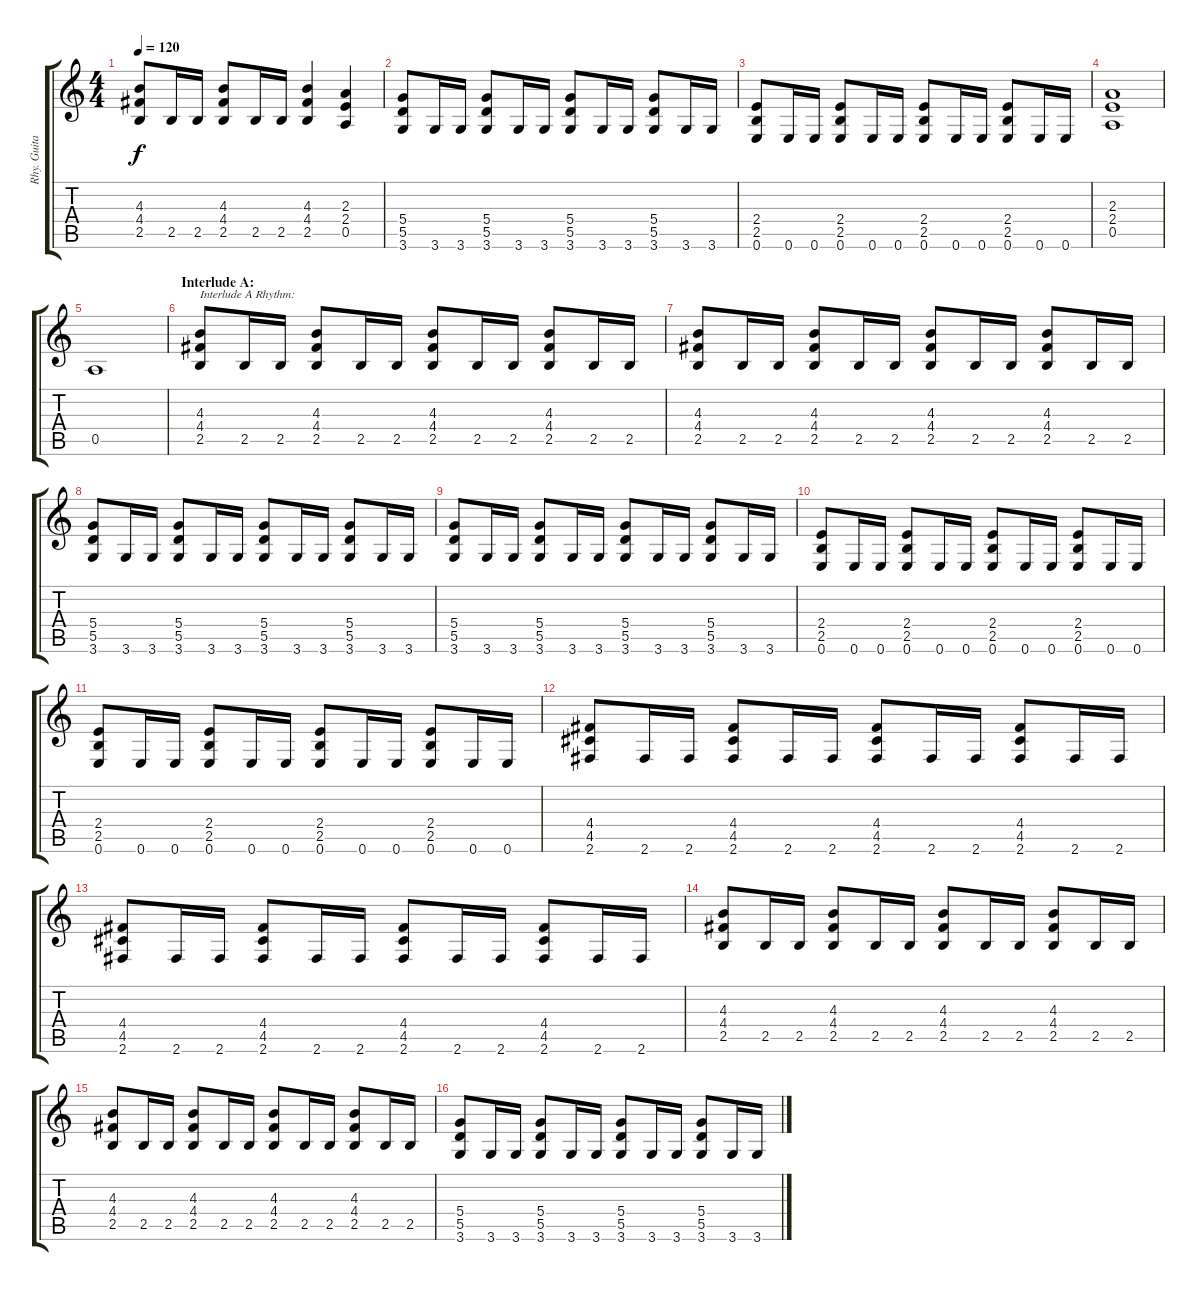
\track ("Rhy. Guitar 2" "Rhy. Guita") {instrument distortionguitar}
\staff {score tabs}
\tuning (E4 B3 G3 D3 A2 E2) {hide}
\ts (4 4)
\tempo 120
\clef g2
\ks c
(4.3 4.4 2.5).8{dy f} 2.5.16 2.5.16 (4.3 4.4 2.5).8 2.5.16 2.5.16 (4.3 4.4 2.5).4 (2.3 2.4 0.5).4 |
(5.4 5.5 3.6).8 3.6.16 3.6.16 (5.4 5.5 3.6).8 3.6.16 3.6.16 (5.4 5.5 3.6).8 3.6.16 3.6.16 (5.4 5.5 3.6).8 3.6.16 3.6.16 |
(2.4 2.5 0.6).8 0.6.16 0.6.16 (2.4 2.5 0.6).8 0.6.16 0.6.16 (2.4 2.5 0.6).8 0.6.16 0.6.16 (2.4 2.5 0.6).8 0.6.16 0.6.16 |
(2.3 2.4 0.5).1 |
0.5.1 |
\section ("" "Interlude A:")
(4.3 4.4 2.5).8{txt "Interlude A Rhythm:"} 2.5.16 2.5.16 (4.3 4.4 2.5).8 2.5.16 2.5.16 (4.3 4.4 2.5).8 2.5.16 2.5.16 (4.3 4.4 2.5).8 2.5.16 2.5.16 |
(4.3 4.4 2.5).8 2.5.16 2.5.16 (4.3 4.4 2.5).8 2.5.16 2.5.16 (4.3 4.4 2.5).8 2.5.16 2.5.16 (4.3 4.4 2.5).8 2.5.16 2.5.16 |
(5.4 5.5 3.6).8 3.6.16 3.6.16 (5.4 5.5 3.6).8 3.6.16 3.6.16 (5.4 5.5 3.6).8 3.6.16 3.6.16 (5.4 5.5 3.6).8 3.6.16 3.6.16 |
(5.4 5.5 3.6).8 3.6.16 3.6.16 (5.4 5.5 3.6).8 3.6.16 3.6.16 (5.4 5.5 3.6).8 3.6.16 3.6.16 (5.4 5.5 3.6).8 3.6.16 3.6.16 |
(2.4 2.5 0.6).8 0.6.16 0.6.16 (2.4 2.5 0.6).8 0.6.16 0.6.16 (2.4 2.5 0.6).8 0.6.16 0.6.16 (2.4 2.5 0.6).8 0.6.16 0.6.16 |
(2.4 2.5 0.6).8 0.6.16 0.6.16 (2.4 2.5 0.6).8 0.6.16 0.6.16 (2.4 2.5 0.6).8 0.6.16 0.6.16 (2.4 2.5 0.6).8 0.6.16 0.6.16 |
(4.4 4.5 2.6).8 2.6.16 2.6.16 (4.4 4.5 2.6).8 2.6.16 2.6.16 (4.4 4.5 2.6).8 2.6.16 2.6.16 (4.4 4.5 2.6).8 2.6.16 2.6.16 |
(4.4 4.5 2.6).8 2.6.16 2.6.16 (4.4 4.5 2.6).8 2.6.16 2.6.16 (4.4 4.5 2.6).8 2.6.16 2.6.16 (4.4 4.5 2.6).8 2.6.16 2.6.16 |
(4.3 4.4 2.5).8 2.5.16 2.5.16 (4.3 4.4 2.5).8 2.5.16 2.5.16 (4.3 4.4 2.5).8 2.5.16 2.5.16 (4.3 4.4 2.5).8 2.5.16 2.5.16 |
(4.3 4.4 2.5).8 2.5.16 2.5.16 (4.3 4.4 2.5).8 2.5.16 2.5.16 (4.3 4.4 2.5).8 2.5.16 2.5.16 (4.3 4.4 2.5).8 2.5.16 2.5.16 |
(5.4 5.5 3.6).8 3.6.16 3.6.16 (5.4 5.5 3.6).8 3.6.16 3.6.16 (5.4 5.5 3.6).8 3.6.16 3.6.16 (5.4 5.5 3.6).8 3.6.16 3.6.16
